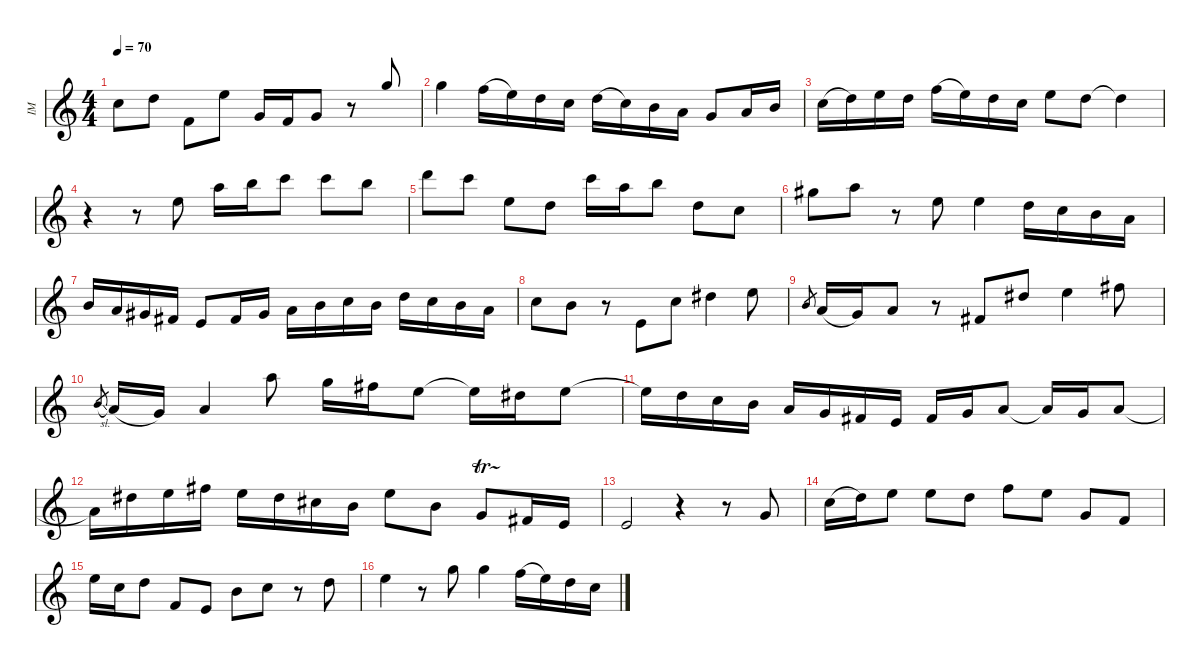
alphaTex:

\defaultSystemsLayout 4
\hideDynamics
\bracketExtendMode nobrackets
\otherSystemsTrackNameOrientation horizontal
\extendBarLines
\track ("Violin" "IM") {mute instrument violin}
\staff {score}
\tuning (E5 A4 D4 G3)
\ts (4 4)
\scale
0.98393
\tempo 70
\accidentals auto
\clef g2
\ottava regular
\simile none
\ks c
3.2.8{dy mf beam Down} 5.2.8{beam Down} 3.3.8{beam Down} 7.2.8{beam Down} 5.3.16{beam Up} 3.3.16{beam Up} 5.3.8{beam Up} r.8{beam Up} 3.1.8{beam Down} |
\scale
0.929926 3.1.4{beam Down} 1.1.16{legatoorigin beam Down} 7.2.16{beam Down} 5.2.16{beam Down} 3.2.16{beam Down} 5.2.16{legatoorigin beam Down} 3.2.16{beam Down} 2.2.16{beam Down} 7.3.16{beam Down} 5.3.8{beam Up} 7.3.16{beam Up} 2.2.16{beam Up} |
3.2.16{legatoorigin beam Down} 5.2.16{beam Down} 7.2.16{beam Down} 5.2.16{beam Down} 8.2.16{legatoorigin beam Down} 7.2.16{beam Down} 5.2.16{beam Down} 3.2.16{beam Down} 7.2.8{beam Down} 5.2.8{beam Down} 5.2{t}.4{beam Down} |
r.4{beam Down} r.8{beam Down} 7.2.8{beam Down} 5.1.16{beam Down} 7.1.16{beam Down} 8.1.8{beam Down} 8.1.8{beam Down} 7.1.8{beam Down} |
10.1.8{beam Down} 8.1.8{beam Down} 7.2.8{beam Down} 5.2.8{beam Down} 8.1.16{beam Down} 5.1.16{beam Down} 7.1.8{beam Down} 5.2.8{beam Down} 3.2.8{beam Down} |
\scale
1.03423 4.1{acc #}.8{beam Down} 5.1.8{beam Down} r.8{beam Down} 0.1.8{beam Down} 0.1.4{beam Down} 5.2.16{beam Down} 3.2.16{beam Down} 2.2.16{beam Down} 0.2.16{beam Down} |
\scale
1.25878 2.2.16{beam Up} 7.3.16{beam Up} 6.3{acc #}.16{beam Up} 4.3{acc #}.16{beam Up} 2.3.8{beam Up} 4.3{acc #}.16{beam Up} 6.3{acc #}.16{beam Up} 7.3.16{beam Down} 2.2.16{beam Down} 3.2.16{beam Down} 2.2.16{beam Down} 5.2.16{beam Down} 3.2.16{beam Down} 2.2.16{beam Down} 0.2.16{beam Down} |
\scale
0.70699 3.2.8{beam Down} 2.2.8{beam Down} r.8{beam Down} 2.3.8{beam Up beam merge} 3.2.8{beam Up} 6.2{acc #}.4{beam Down} 7.2.8{beam Down} |
\scale
0.870712 9.3.8{gr beam Up} 7.3.16{legatoorigin beam Up} 5.3.16{beam Up} 7.3.8{beam Up} r.8{beam Up} 4.3{acc #}.8{beam Up beam merge} 6.2{acc #}.8{beam Up} 7.2.4{beam Down} 9.2{acc #}.8{beam Down} |
\scale
1.08214 9.3{sl}.8{gr beam Up} 7.3.16{legatoorigin beam Up} 5.3.16{beam Up} 7.3.4{beam Up} 5.1.8{beam Down} 3.1.16{beam Down} 2.1{acc #}.16{beam Down} 7.2.8{beam Down} 7.2{t}.16{beam Down} 6.2{acc #}.16{beam Down} 7.2.8{beam Down} |
\scale
1.04715 7.2{t}.16{beam Down} 5.2.16{beam Down} 3.2.16{beam Down} 2.2.16{beam Down} 7.3.16{beam Up} 5.3.16{beam Up} 4.3{acc #}.16{beam Up} 2.3.16{beam Up} 4.3{acc #}.16{beam Up} 5.3.16{beam Up} 7.3.8{beam Up} 7.3{t}.16{beam Up} 5.3.16{beam Up} 7.3.8{beam Up} |
\scale
1.2014 7.3{t}.16{beam Down} 6.2{acc #}.16{beam Down} 7.2.16{beam Down} 9.2{acc #}.16{beam Down} 7.2.16{beam Down} 6.2{acc #}.16{beam Down} 4.2{acc #}.16{beam Down} 2.2.16{beam Down} 0.1.8{beam Down} 2.2.8{beam Down} 5.3{tr (-5 16)}.8{beam Up} 4.3{acc #}.16{beam Up} 2.3.16{beam Up} |
\scale
0.887548 2.3.2{beam Up} r.4{beam Up} r.8{beam Up} 5.3.8{beam Up} |
\scale
0.911051 3.2.16{legatoorigin beam Down} 5.2.16{beam Down} 7.2.8{beam Down} 7.2.8{beam Down} 5.2.8{beam Down} 8.2.8{beam Down} 7.2.8{beam Down} 5.3.8{beam Up} 3.3.8{beam Up} |
7.2.16{beam Down} 3.2.16{beam Down} 5.2.8{beam Down} 3.3.8{beam Up} 2.3.8{beam Up} 2.2.8{beam Down} 3.2.8{beam Down} r.8{beam Down} 5.2.8{beam Down} |
7.2.4{beam Down} r.8{beam Down} 3.1.8{beam Down} 3.1.4{beam Down} 1.1.16{legatoorigin beam Down} 7.2.16{beam Down} 5.2.16{beam Down} 3.2.16{beam Down}
